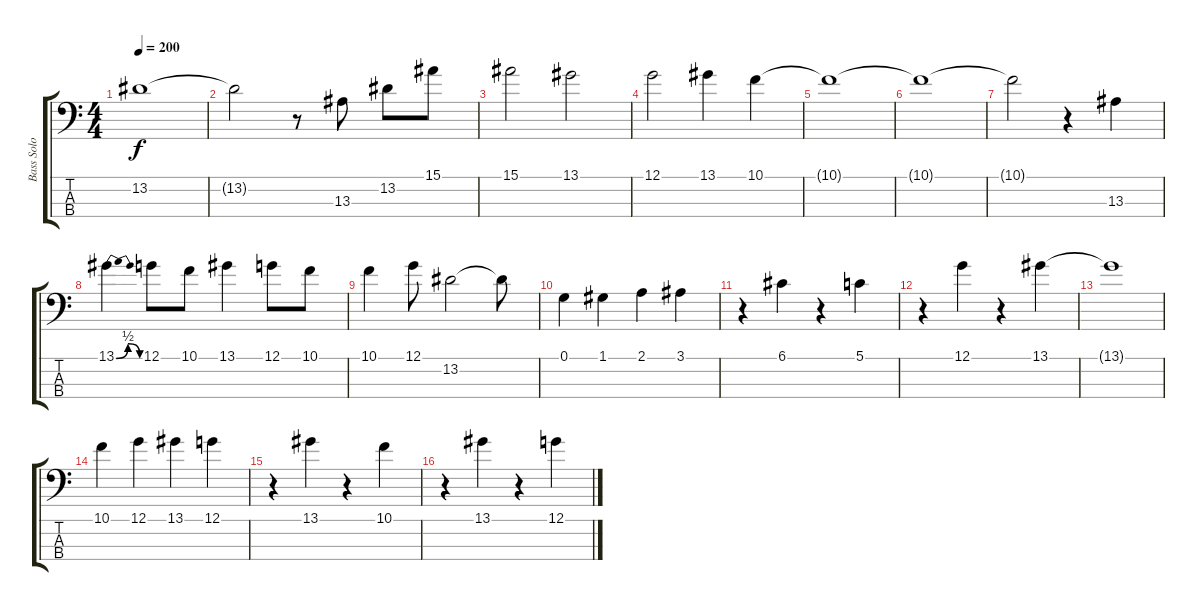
\track ("Bass Solo Version" "Bass Solo ") {instrument fretlessbass}
\staff {score tabs}
\tuning (G2 D2 A1 E1) {hide}
\ts (4 4)
\tempo 200
\clef f4
\ks c
13.2.1{dy f} |
13.2{t}.2 r.8 13.3.8 13.2.8 15.1.8 |
15.1.2 13.1.2 |
12.1.2 13.1.4 10.1.4 |
10.1{t}.1 |
10.1{t}.1 |
10.1{t}.2 r.4 13.3.4 |
13.1{be (bendrelease 0 0 30 2 30 2 60 0)}.4 12.1.8 10.1.8 13.1.4 12.1.8 10.1.8 |
10.1.4 12.1.8 13.2.2 13.2{t}.8 |
0.1.4 1.1.4 2.1.4 3.1.4 |
r.4 6.1.4 r.4 5.1.4 |
r.4 12.1.4 r.4 13.1.4 |
13.1{t}.1 |
10.1.4 12.1.4 13.1.4 12.1.4 |
r.4 13.1.4 r.4 10.1.4 |
r.4 13.1.4 r.4 12.1.4
